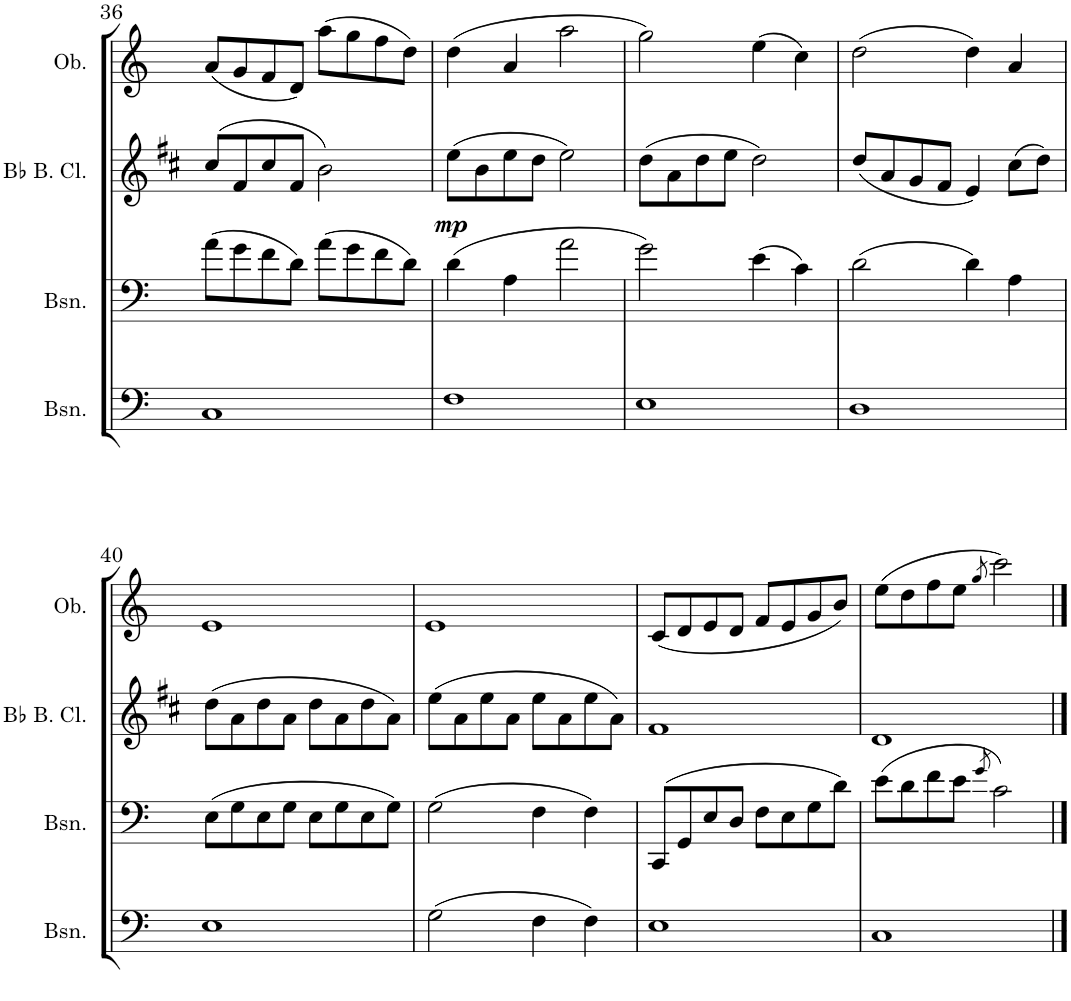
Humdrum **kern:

**kern	**kern	**kern	**dynam	**kern
*part4	*part3	*part2	*part2	*part1
*staff4	*staff3	*staff2	*staff2	*staff1
*I"Bassoon	*I"Bassoon	*I"Bb Bass Clarinet	*	*I"Oboe
*I'Bsn.	*I'Bsn.	*I'Bb B. Cl.	*	*I'Ob.
!!LO:PB:g=z
*clefF4	*clefF4	*clefG2	*	*clefG2
*	*	*Trd8c14	*	*
*k[]	*k[]	*k[f#c#]	*	*k[]
*M4/4	*M4/4	*M4/4	*	*M4/4
=36	=36	=36	=36	=36
1C	(>8a\L	(>8cc#/L	.	(<8a/L
.	8g\	8f#/	.	8g/
.	8f\	8cc#/	.	8f/
.	8d\J)	8f#/J	.	8d/J)
.	(>8a\L	2b\)	.	(>8aa\L
.	8g\	.	.	8gg\
.	8f\	.	.	8ff\
.	8d\J)	.	.	8dd\J)
=37	=37	=37	=37	=37
!	!	!	!LO:DY:b	!
1F	(>4d\	(>8ee\L	mp	(>4dd\
.	.	8b\	.	.
.	4A\	8ee\	.	4a/
.	.	8dd\J	.	.
.	2a\	2ee\)	.	2aa\
=38	=38	=38	=38	=38
1E	2g\)	(>8dd\L	.	2gg\)
.	.	8a\	.	.
.	.	8dd\	.	.
.	.	8ee\J	.	.
.	(>4e\	2dd\)	.	(>4ee\
.	4c\)	.	.	4cc\)
=39	=39	=39	=39	=39
1D	(>2d\	(<8dd/L	.	(>2dd\
.	.	8a/	.	.
.	.	8g/	.	.
.	.	8f#/J	.	.
.	4d\)	4e/)	.	4dd\)
.	4A\	(>8cc#\L	.	4a/
.	.	8dd\J)	.	.
!!LO:LB:g=z
=40	=40	=40	=40	=40
1E	(>8E\L	(>8dd\L	.	1e
.	8G\	8a\	.	.
.	8E\	8dd\	.	.
.	8G\J	8a\J	.	.
.	8E\L	8dd\L	.	.
.	8G\	8a\	.	.
.	8E\	8dd\	.	.
.	8G\J)	8a\J)	.	.
=41	=41	=41	=41	=41
(>2G\	(>2G\	(>8ee\L	.	1e
.	.	8a\	.	.
.	.	8ee\	.	.
.	.	8a\J	.	.
4F\	4F\	8ee\L	.	.
.	.	8a\	.	.
4F\)	4F\)	8ee\	.	.
.	.	8a\J)	.	.
=42	=42	=42	=42	=42
1E	(>8CC/L	1f#	.	(<8c/L
.	8GG/	.	.	8d/
.	8E/	.	.	8e/
.	8D/J	.	.	8d/J
.	8F\L	.	.	8f/L
.	8E\	.	.	8e/
.	8G\	.	.	8g/
.	8d\J)	.	.	8b/J)
=43	=43	=43	=43	=43
1C	(>8e\L	1d	.	(>8ee\L
.	8d\	.	.	8dd\
.	8f\	.	.	8ff\
.	8e\J	.	.	8ee\J
.	8qg/	.	.	8qgg/
.	2c\)	.	.	2ccc\)
==	==	==	==	==
*-	*-	*-	*-	*-
